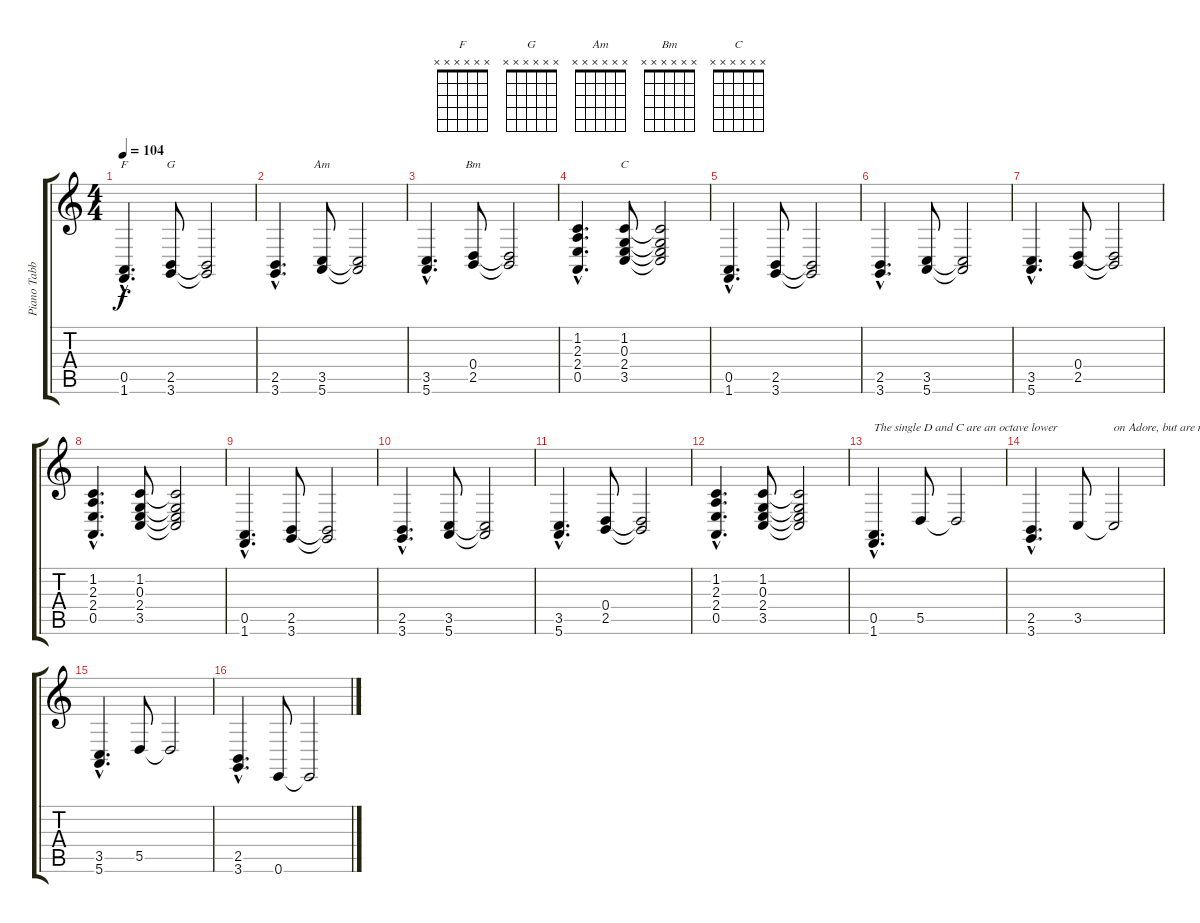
\track ("Piano Tabbed for Guitar" "Piano Tabb") {instrument acousticgrandpiano}
\staff {score tabs}
\tuning (E4 B3 G3 D3 A2 E2) {hide}
\chord ("F" x x x x x x) {firstfret 0}
\chord ("G" x x x x x x) {firstfret 0}
\chord ("Am" x x x x x x) {firstfret 0}
\chord ("Bm" x x x x x x) {firstfret 0}
\chord ("C" x x x x x x) {firstfret 0}
\ts (4 4)
\tempo 104
\clef g2
\ks c
(0.5{hac} 1.6{hac}).4{d ch "F" dy f instrument acousticgrandpiano} (2.5 3.6).8{ch "G"} (2.5{t} 3.6{t}).2 |
(2.5{hac} 3.6{hac}).4{d} (3.5 5.6).8{ch "Am"} (3.5{t} 5.6{t}).2 |
(3.5{hac} 5.6{hac}).4{d} (0.4 2.5).8{ch "Bm"} (0.4{t} 2.5{t}).2 |
(1.2{hac} 2.3{hac} 2.4{hac} 0.5{hac}).4{d} (1.2 0.3 2.4 3.5).8{ch "C"} (1.2{t} 0.3{t} 2.4{t} 3.5{t}).2 |
(0.5{hac} 1.6{hac}).4{d} (2.5 3.6).8 (2.5{t} 3.6{t}).2 |
(2.5{hac} 3.6{hac}).4{d} (3.5 5.6).8 (3.5{t} 5.6{t}).2 |
(3.5{hac} 5.6{hac}).4{d} (0.4 2.5).8 (0.4{t} 2.5{t}).2 |
(1.2{hac} 2.3{hac} 2.4{hac} 0.5{hac}).4{d} (1.2 0.3 2.4 3.5).8 (1.2{t} 0.3{t} 2.4{t} 3.5{t}).2 |
(0.5{hac} 1.6{hac}).4{d} (2.5 3.6).8 (2.5{t} 3.6{t}).2 |
(2.5{hac} 3.6{hac}).4{d} (3.5 5.6).8 (3.5{t} 5.6{t}).2 |
(3.5{hac} 5.6{hac}).4{d} (0.4 2.5).8 (0.4{t} 2.5{t}).2 |
(1.2{hac} 2.3{hac} 2.4{hac} 0.5{hac}).4{d} (1.2 0.3 2.4 3.5).8 (1.2{t} 0.3{t} 2.4{t} 3.5{t}).2 |
(0.5{hac} 1.6{hac}).4{d txt "The single D and C are an octave lower"} 5.5.8 5.5{t}.2 |
(2.5{hac} 3.6{hac}).4{d} 3.5.8 3.5{t}.2{txt "on Adore, but are not possible on guitar"} |
(3.5{hac} 5.6{hac}).4{d} 5.5.8 5.5{t}.2 |
(2.5{hac} 3.6{hac}).4{d} 0.6.8 0.6{t}.2
